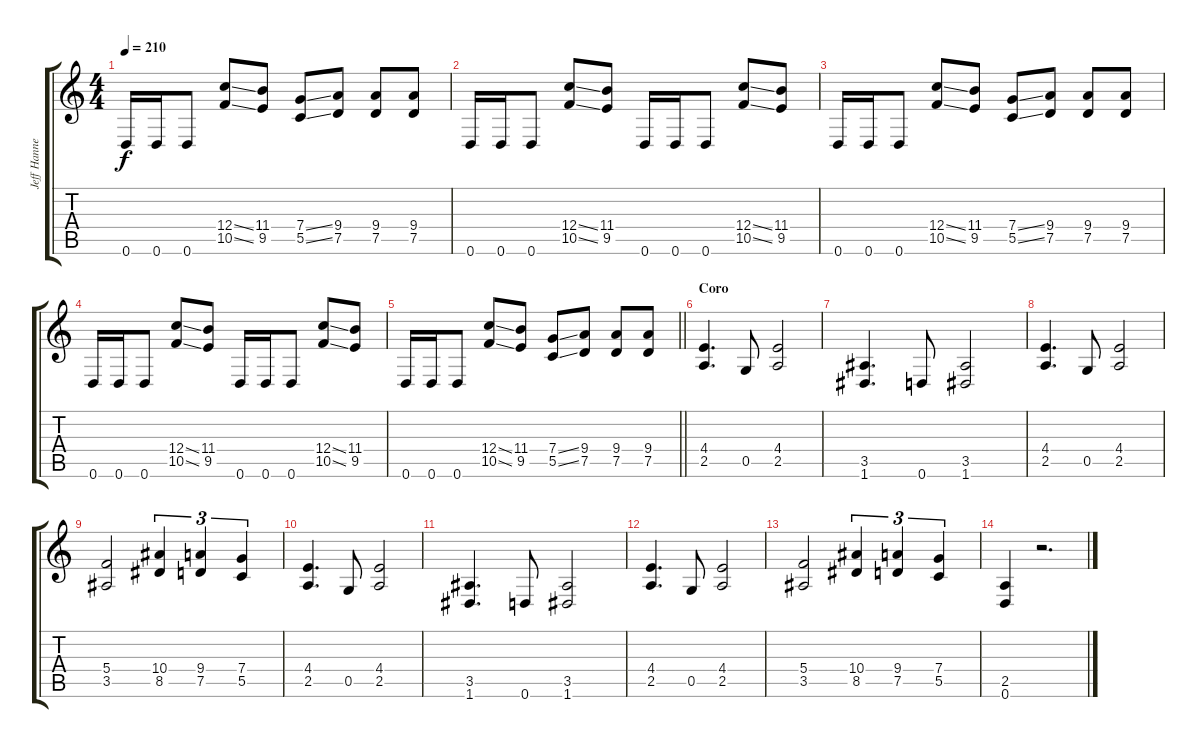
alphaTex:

\track ("Jeff Hanneman" "Jeff Hanne") {instrument overdrivenguitar}
\staff {score tabs}
\tuning (D4 A3 F3 C3 G2 D2) {hide}
\ts (4 4)
\tempo 210
\clef g2
\ks c
0.6.16{dy f} 0.6.16 0.6.8 (12.4{ss} 10.5{ss}).8 (11.4 9.5).8 (7.4{ss} 5.5{ss}).8 (9.4 7.5).8 (9.4 7.5).8 (9.4 7.5).8 |
0.6.16 0.6.16 0.6.8 (12.4{ss} 10.5{ss}).8 (11.4 9.5).8 0.6.16 0.6.16 0.6.8 (12.4{ss} 10.5{ss}).8 (11.4 9.5).8 |
0.6.16 0.6.16 0.6.8 (12.4{ss} 10.5{ss}).8 (11.4 9.5).8 (7.4{ss} 5.5{ss}).8 (9.4 7.5).8 (9.4 7.5).8 (9.4 7.5).8 |
0.6.16 0.6.16 0.6.8 (12.4{ss} 10.5{ss}).8 (11.4 9.5).8 0.6.16 0.6.16 0.6.8 (12.4{ss} 10.5{ss}).8 (11.4 9.5).8 |
\barLineRight lightlight
0.6.16 0.6.16 0.6.8 (12.4{ss} 10.5{ss}).8 (11.4 9.5).8 (7.4{ss} 5.5{ss}).8 (9.4 7.5).8 (9.4 7.5).8 (9.4 7.5).8 |
\section ("" "Coro")
(4.4 2.5).4{d} 0.5.8 (4.4 2.5).2 |
(3.5 1.6).4{d} 0.6.8 (3.5 1.6).2 |
(4.4 2.5).4{d} 0.5.8 (4.4 2.5).2 |
(5.4 3.5).2 (10.4 8.5).4{tu (3 2)} (9.4 7.5).4{tu (3 2)} (7.4 5.5).4{tu (3 2)} |
(4.4 2.5).4{d} 0.5.8 (4.4 2.5).2 |
(3.5 1.6).4{d} 0.6.8 (3.5 1.6).2 |
(4.4 2.5).4{d} 0.5.8 (4.4 2.5).2 |
(5.4 3.5).2 (10.4 8.5).4{tu (3 2)} (9.4 7.5).4{tu (3 2)} (7.4 5.5).4{tu (3 2)} |
(2.5 0.6).4 r.2{d}
